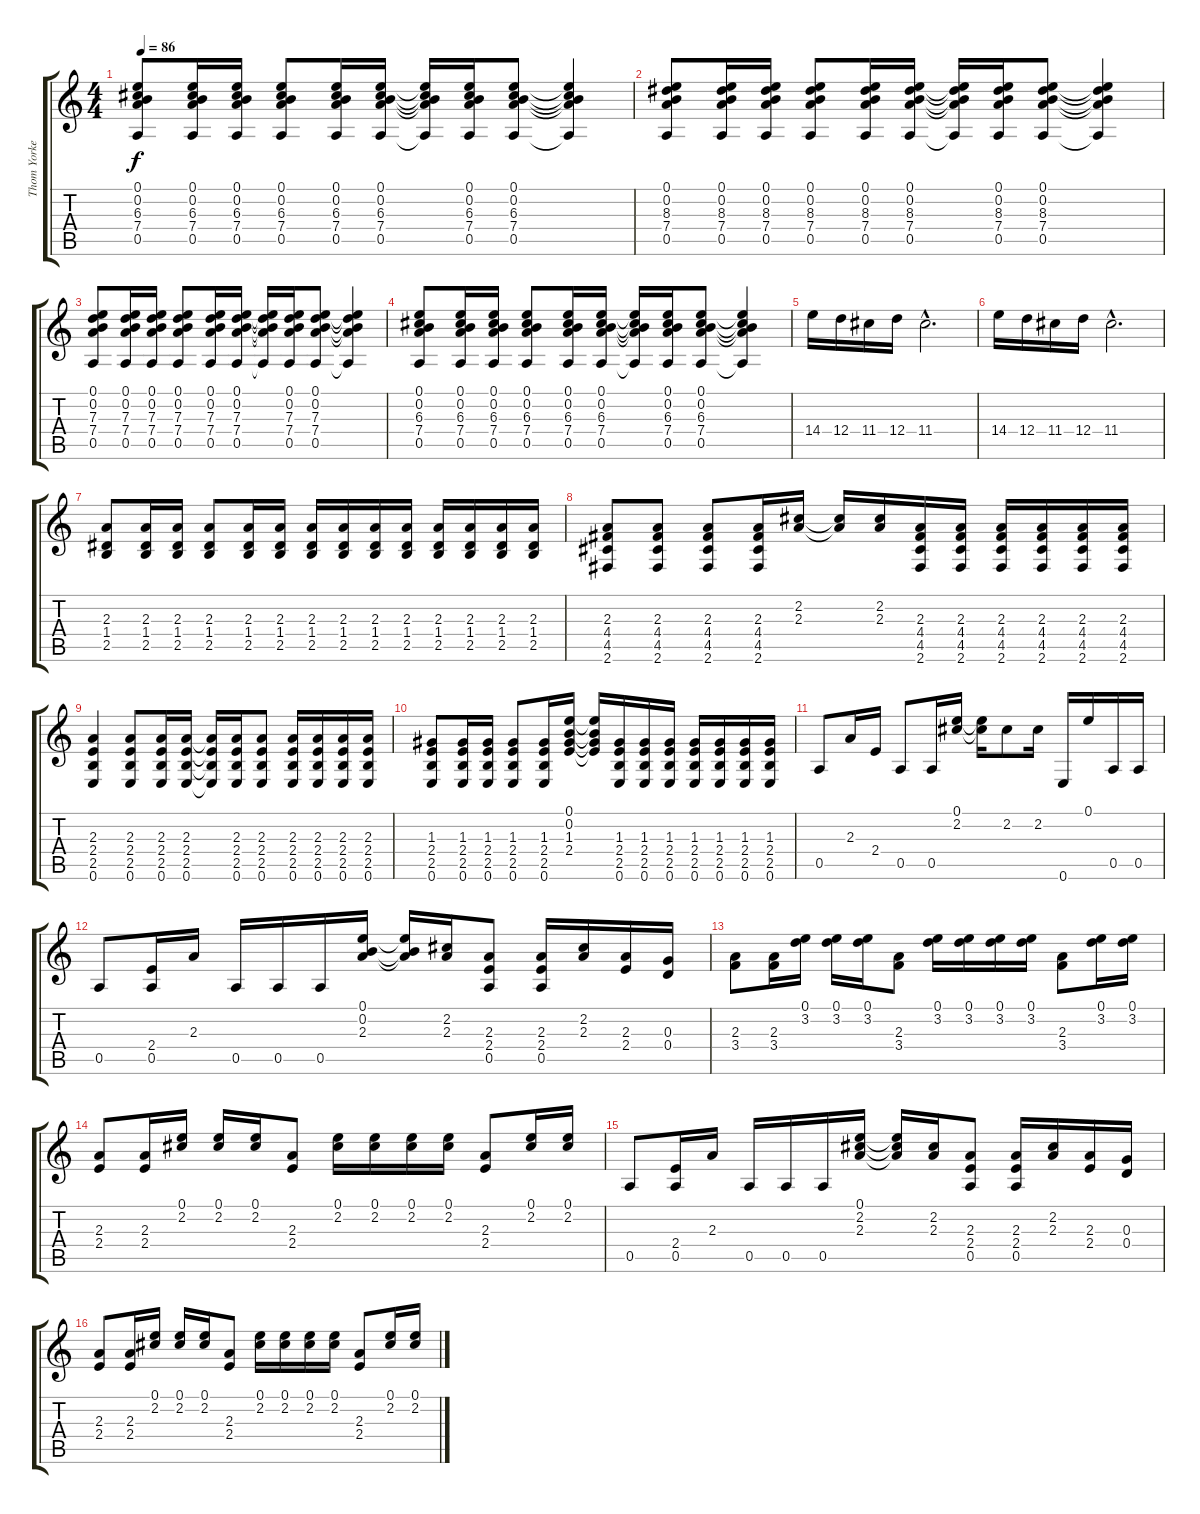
\track ("Thom Yorke" "Thom Yorke") {instrument distortionguitar}
\staff {score tabs}
\tuning (E4 B3 G3 D3 A2 E2) {hide}
\ts (4 4)
\tempo 86
\clef g2
\ks c
(0.1 0.2 6.3 7.4 0.5).8{dy f} (0.1 0.2 6.3 7.4 0.5).16 (0.1 0.2 6.3 7.4 0.5).16 (0.1 0.2 6.3 7.4 0.5).8 (0.1 0.2 6.3 7.4 0.5).16 (0.1 0.2 6.3 7.4 0.5).16 (0.1{t} 0.2{t} 6.3{t} 7.4{t} 0.5{t}).16 (0.1 0.2 6.3 7.4 0.5).16 (0.1 0.2 6.3 7.4 0.5).8 (0.1{t} 0.2{t} 6.3{t} 7.4{t} 0.5{t}).4 |
(0.1 0.2 8.3 7.4 0.5).8 (0.1 0.2 8.3 7.4 0.5).16 (0.1 0.2 8.3 7.4 0.5).16 (0.1 0.2 8.3 7.4 0.5).8 (0.1 0.2 8.3 7.4 0.5).16 (0.1 0.2 8.3 7.4 0.5).16 (0.1{t} 0.2{t} 8.3{t} 7.4{t} 0.5{t}).16 (0.1 0.2 8.3 7.4 0.5).16 (0.1 0.2 8.3 7.4 0.5).8 (0.1{t} 0.2{t} 8.3{t} 7.4{t} 0.5{t}).4 |
(0.1 0.2 7.3 7.4 0.5).8 (0.1 0.2 7.3 7.4 0.5).16 (0.1 0.2 7.3 7.4 0.5).16 (0.1 0.2 7.3 7.4 0.5).8 (0.1 0.2 7.3 7.4 0.5).16 (0.1 0.2 7.3 7.4 0.5).16 (0.1{t} 0.2{t} 7.3{t} 7.4{t} 0.5{t}).16 (0.1 0.2 7.3 7.4 0.5).16 (0.1 0.2 7.3 7.4 0.5).8 (0.1{t} 0.2{t} 7.3{t} 7.4{t} 0.5{t}).4 |
(0.1 0.2 6.3 7.4 0.5).8 (0.1 0.2 6.3 7.4 0.5).16 (0.1 0.2 6.3 7.4 0.5).16 (0.1 0.2 6.3 7.4 0.5).8 (0.1 0.2 6.3 7.4 0.5).16 (0.1 0.2 6.3 7.4 0.5).16 (0.1{t} 0.2{t} 6.3{t} 7.4{t} 0.5{t}).16 (0.1 0.2 6.3 7.4 0.5).16 (0.1 0.2 6.3 7.4 0.5).8 (0.1{t} 0.2{t} 6.3{t} 7.4{t} 0.5{t}).4 |
14.4.16 12.4.16 11.4.16 12.4.16 11.4{hac}.2{d} |
14.4.16 12.4.16 11.4.16 12.4.16 11.4{hac}.2{d} |
(2.3 1.4 2.5).8 (2.3 1.4 2.5).16 (2.3 1.4 2.5).16 (2.3 1.4 2.5).8 (2.3 1.4 2.5).16 (2.3 1.4 2.5).16 (2.3 1.4 2.5).16 (2.3 1.4 2.5).16 (2.3 1.4 2.5).16 (2.3 1.4 2.5).16 (2.3 1.4 2.5).16 (2.3 1.4 2.5).16 (2.3 1.4 2.5).16 (2.3 1.4 2.5).16 |
(2.3 4.4 4.5 2.6).8 (2.3 4.4 4.5 2.6).8 (2.3 4.4 4.5 2.6).8 (2.3 4.4 4.5 2.6).16 (2.2 2.3).16 (2.2{t} 2.3{t}).16 (2.2 2.3).16 (2.3 4.4 4.5 2.6).16 (2.3 4.4 4.5 2.6).16 (2.3 4.4 4.5 2.6).16 (2.3 4.4 4.5 2.6).16 (2.3 4.4 4.5 2.6).16 (2.3 4.4 4.5 2.6).16 |
(2.3 2.4 2.5 0.6).4 (2.3 2.4 2.5 0.6).8 (2.3 2.4 2.5 0.6).16 (2.3 2.4 2.5 0.6).16 (2.3{t} 2.4{t} 2.5{t} 0.6{t}).16 (2.3 2.4 2.5 0.6).16 (2.3 2.4 2.5 0.6).8 (2.3 2.4 2.5 0.6).16 (2.3 2.4 2.5 0.6).16 (2.3 2.4 2.5 0.6).16 (2.3 2.4 2.5 0.6).16 |
(1.3 2.4 2.5 0.6).8 (1.3 2.4 2.5 0.6).16 (1.3 2.4 2.5 0.6).16 (1.3 2.4 2.5 0.6).8 (1.3 2.4 2.5 0.6).16 (0.1 0.2 1.3 2.4).16 (0.1{t} 0.2{t} 1.3{t} 2.4{t}).16 (1.3 2.4 2.5 0.6).16 (1.3 2.4 2.5 0.6).16 (1.3 2.4 2.5 0.6).16 (1.3 2.4 2.5 0.6).16 (1.3 2.4 2.5 0.6).16 (1.3 2.4 2.5 0.6).16 (1.3 2.4 2.5 0.6).16 |
0.5.8 2.3.16 2.4.16 0.5.8 0.5.16 (0.1 2.2).16 (0.1{t} 2.2{t}).16 2.2.8 2.2.16 0.6.16 0.1.16 0.5.16 0.5.16 |
0.5.8 (2.4 0.5).16 2.3.16 0.5.16 0.5.16 0.5.16 (0.1 0.2 2.3).16 (0.1{t} 0.2{t} 2.3{t}).16 (2.2 2.3).16 (2.3 2.4 0.5).8 (2.3 2.4 0.5).16 (2.2 2.3).16 (2.3 2.4).16 (0.3 0.4).16 |
(2.3 3.4).8 (2.3 3.4).16 (0.1 3.2).16 (0.1 3.2).16 (0.1 3.2).16 (2.3 3.4).8 (0.1 3.2).16 (0.1 3.2).16 (0.1 3.2).16 (0.1 3.2).16 (2.3 3.4).8 (0.1 3.2).16 (0.1 3.2).16 |
(2.3 2.4).8 (2.3 2.4).16 (0.1 2.2).16 (0.1 2.2).16 (0.1 2.2).16 (2.3 2.4).8 (0.1 2.2).16 (0.1 2.2).16 (0.1 2.2).16 (0.1 2.2).16 (2.3 2.4).8 (0.1 2.2).16 (0.1 2.2).16 |
0.5.8 (2.4 0.5).16 2.3.16 0.5.16 0.5.16 0.5.16 (0.1 2.2 2.3).16 (0.1{t} 2.2{t} 2.3{t}).16 (2.2 2.3).16 (2.3 2.4 0.5).8 (2.3 2.4 0.5).16 (2.2 2.3).16 (2.3 2.4).16 (0.3 0.4).16 |
(2.3 2.4).8 (2.3 2.4).16 (0.1 2.2).16 (0.1 2.2).16 (0.1 2.2).16 (2.3 2.4).8 (0.1 2.2).16 (0.1 2.2).16 (0.1 2.2).16 (0.1 2.2).16 (2.3 2.4).8 (0.1 2.2).16 (0.1 2.2).16
